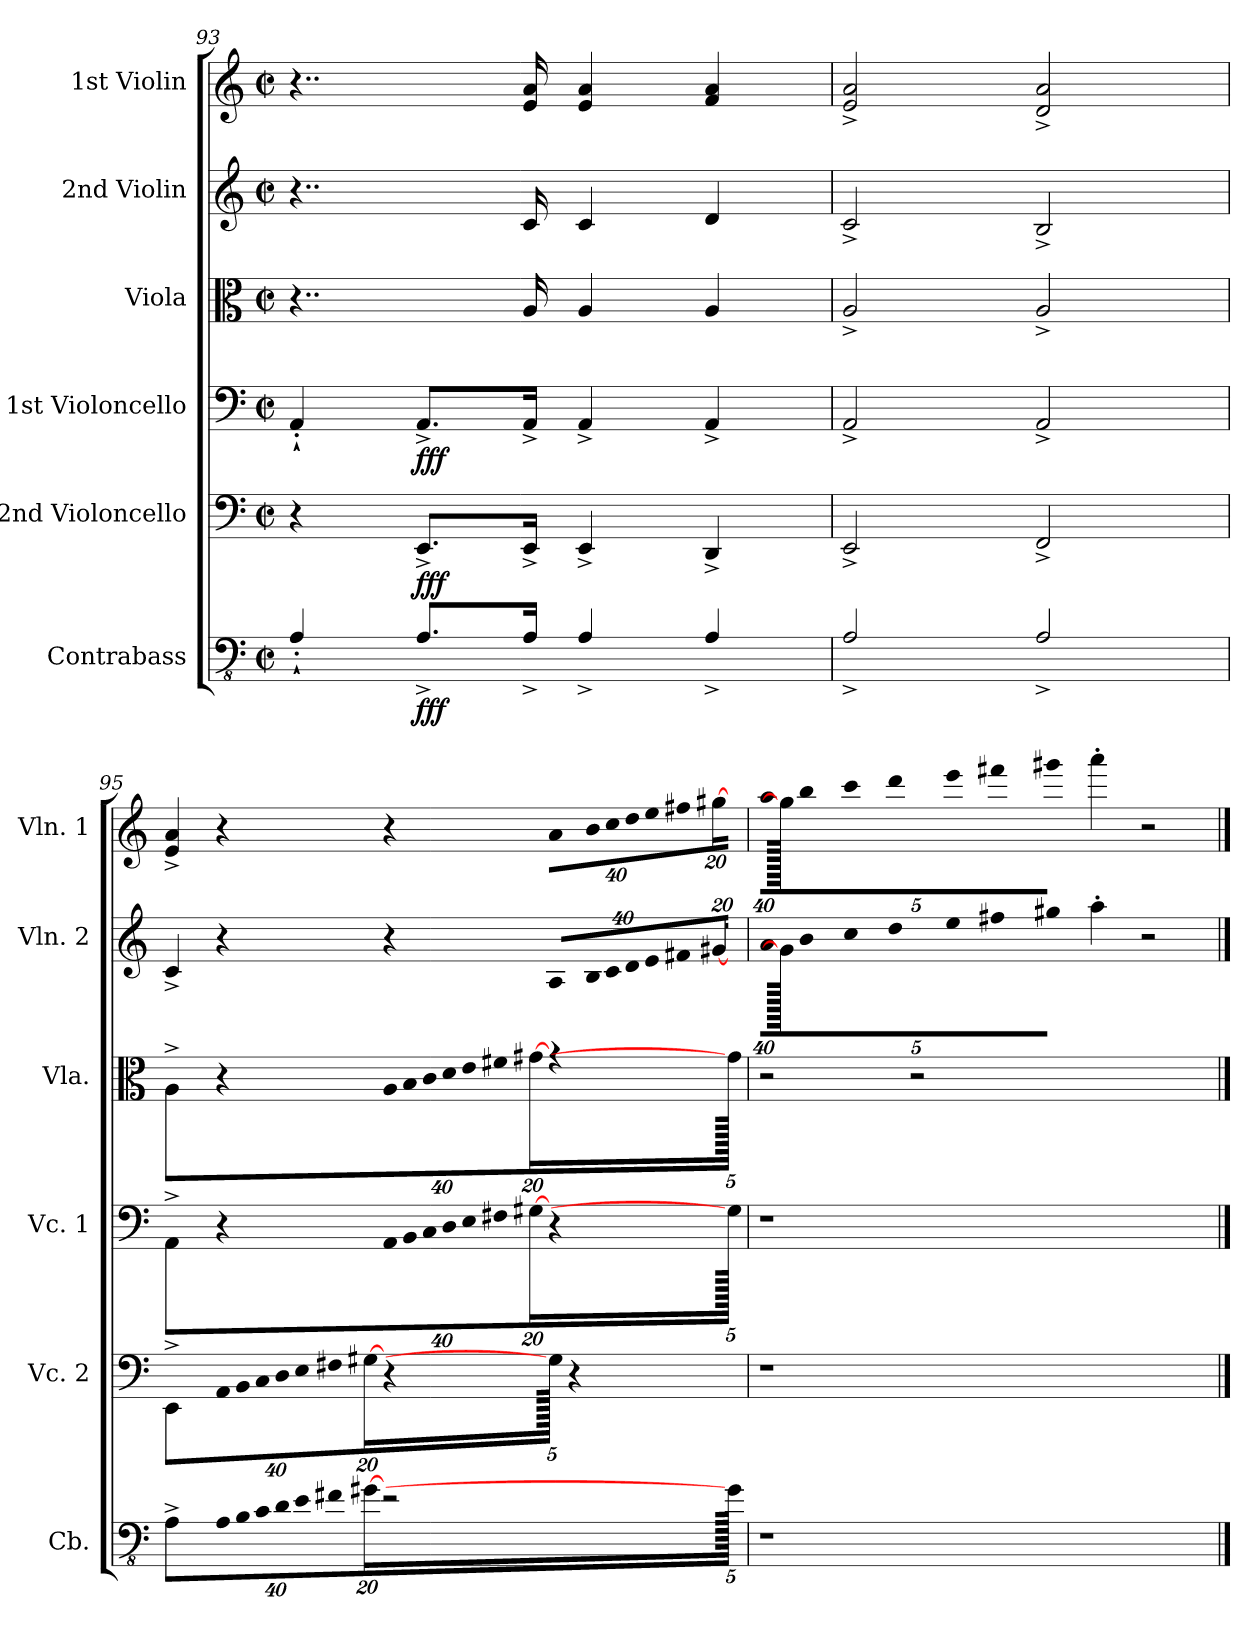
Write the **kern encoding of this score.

**kern	**dynam	**kern	**dynam	**kern	**dynam	**kern	**kern	**kern
*part6	*part6	*part5	*part5	*part4	*part4	*part3	*part2	*part1
*staff6	*staff6	*staff5	*staff5	*staff4	*staff4	*staff3	*staff2	*staff1
*I"Contrabass	*	*I"2nd Violoncello	*	*I"1st Violoncello	*	*I"Viola	*I"2nd Violin	*I"1st Violin
*I'Cb.	*	*I'Vc. 2	*	*I'Vc. 1	*	*I'Vla.	*I'Vln. 2	*I'Vln. 1
*clefFv4	*	*clefF4	*	*clefF4	*	*clefC3	*clefG2	*clefG2
*ITrd7c12	*	*	*	*	*	*	*	*
*k[]	*	*k[]	*	*k[]	*	*k[]	*k[]	*k[]
*M2/2	*	*M2/2	*	*M2/2	*	*M2/2	*M2/2	*M2/2
*met(c|)	*	*met(c|)	*	*met(c|)	*	*met(c|)	*met(c|)	*met(c|)
=93	=93	=93	=93	=93	=93	=93	=93	=93
4AAA`'/	.	4r	.	4AA`'/	.	4..r	4..r	4..r
!	!LO:DY:b	!	!LO:DY:b	!	!LO:DY:b	!	!	!
8.AAA^/L	fff	8.EE^/L	fff	8.AA^/L	fff	.	.	.
16AAA^/Jk	.	16EE^/Jk	.	16AA^/Jk	.	16A/	16c/	16e/ 16a/
4AAA^/	.	4EE^/	.	4AA^/	.	4A/	4c/	4e/ 4a/
4AAA^/	.	4DD^/	.	4AA^/	.	4A/	4d/	4f/ 4a/
=94	=94	=94	=94	=94	=94	=94	=94	=94
2AAA^/	.	2EE^/	.	2AA^/	.	2A^/	2c^/	2e/^ 2a/^
2AAA^/	.	2FF^/	.	2AA^/	.	2A^/	2B^/	2d/^ 2a/^
!!LO:PB:g=z
=95	=95	=95	=95	=95	=95	=95	=95	=95
4AAA^/	.	4EE^/	.	4AA^/	.	4A^/	4c^/	4e/^ 4a/^
*Xbrackettup	*	*	*	*	*	*	*	*
!LO:N:vis=16	!	!	!	!	!	!	!	!
*	*	*Xbrackettup	*	*	*	*	*	*
!	!	!LO:N:vis=16	!	!	!	!	!	!
640%23AAA\LL	.	640%23AA\LL	.	4r	.	4r	4r	4r
!LO:N:vis=16	!	!LO:N:vis=16	!	!	!	!	!	!
640%23BBB\	.	640%23BB\	.	.	.	.	.	.
!LO:N:vis=16	!	!LO:N:vis=16	!	!	!	!	!	!
640%23CC\	.	640%23C\	.	.	.	.	.	.
!LO:N:vis=16	!	!LO:N:vis=16	!	!	!	!	!	!
640%23DD\	.	640%23D\	.	.	.	.	.	.
!LO:N:vis=16	!	!LO:N:vis=16	!	!	!	!	!	!
640%23EE\	.	640%23E\	.	.	.	.	.	.
!LO:N:vis=16	!	!LO:N:vis=16	!	!	!	!	!	!
640%23FF#X\	.	640%23F#X\	.	.	.	.	.	.
[320%11GG#X\JJ	.	[320%11G#X\JJ	.	.	.	.	.	.
*	*	*	*	*Xbrackettup	*	*	*	*
!	!	!	!	!LO:N:vis=16	!	!	!	!
*	*	*	*	*	*	*Xbrackettup	*	*
!	!	!	!	!	!	!LO:N:vis=16	!	!
2r	.	4r	.	640%23AA\LL	.	640%23A\LL	4r	4r
!	!	!	!	!LO:N:vis=16	!	!LO:N:vis=16	!	!
.	.	.	.	640%23BB\	.	640%23B\	.	.
!	!	!	!	!LO:N:vis=16	!	!LO:N:vis=16	!	!
.	.	.	.	640%23C\	.	640%23c\	.	.
!	!	!	!	!LO:N:vis=16	!	!LO:N:vis=16	!	!
.	.	.	.	640%23D\	.	640%23d\	.	.
!	!	!	!	!LO:N:vis=16	!	!LO:N:vis=16	!	!
.	.	.	.	640%23E\	.	640%23e\	.	.
!	!	!	!	!LO:N:vis=16	!	!LO:N:vis=16	!	!
.	.	.	.	640%23F#X\	.	640%23f#X\	.	.
.	.	.	.	[320%11G#X\JJ	.	[320%11g#X\JJ	.	.
*	*	*	*	*	*	*	*Xbrackettup	*
!	!	!	!	!	!	!	!LO:N:vis=16	!
*	*	*	*	*	*	*	*	*Xbrackettup
!	!	!	!	!	!	!	!	!LO:N:vis=16
.	.	640G#\JJ]	.	4r	.	4r	640%23A/LL	640%23a\LL
.	.	4r	.	.	.	.	.	.
!	!	!	!	!	!	!	!LO:N:vis=16	!LO:N:vis=16
.	.	.	.	.	.	.	640%23B/	640%23b\
!	!	!	!	!	!	!	!LO:N:vis=16	!LO:N:vis=16
.	.	.	.	.	.	.	640%23c/	640%23cc\
!	!	!	!	!	!	!	!LO:N:vis=16	!LO:N:vis=16
.	.	.	.	.	.	.	640%23d/	640%23dd\
!	!	!	!	!	!	!	!LO:N:vis=16	!LO:N:vis=16
.	.	.	.	.	.	.	640%23e/	640%23ee\
!	!	!	!	!	!	!	!LO:N:vis=16	!LO:N:vis=16
.	.	.	.	.	.	.	640%23f#X/	640%23ff#X\
.	.	.	.	.	.	.	[320%11g#X/JJ	[320%11gg#X\JJ
640GG#\JJ]	.	.	.	640G#\JJ]	.	640g#\JJ]	640ryy	640ryy
=96	=96	=96	=96	=96	=96	=96	=96	=96
!	!	!	!	!	!	!	!LO:N:vis=16	!LO:N:vis=16
1r	.	1r	.	1r	.	2r	640%23a\LL	640%23aa\LL
.	.	.	.	.	.	.	640g#/JJ]	640gg#\JJ]
!	!	!	!	!	!	!	!LO:N:vis=16	!LO:N:vis=16
.	.	.	.	.	.	.	640%23b\	640%23bb\
!	!	!	!	!	!	!	!LO:N:vis=16	!LO:N:vis=16
.	.	.	.	.	.	.	640%23cc\	640%23ccc\
!	!	!	!	!	!	!	!LO:N:vis=16	!LO:N:vis=16
.	.	.	.	.	.	.	640%23dd\	640%23ddd\
!	!	!	!	!	!	!	!LO:N:vis=16	!LO:N:vis=16
.	.	.	.	.	.	.	640%23ee\	640%23eee\
!	!	!	!	!	!	!	!LO:N:vis=16	!LO:N:vis=16
.	.	.	.	.	.	.	640%23ff#X\	640%23fff#X\
!	!	!	!	!	!	!	!LO:N:vis=16	!LO:N:vis=16
.	.	.	.	.	.	.	640%23gg#X\JJ	640%23ggg#X\JJ
.	.	.	.	.	.	.	4aa'\	4aaa'\
.	.	.	.	.	.	2r	.	.
.	.	.	.	.	.	.	2r	2r
320ryy	.	320ryy	.	320ryy	.	320ryy	.	.
==	==	==	==	==	==	==	==	==
*-	*-	*-	*-	*-	*-	*-	*-	*-
